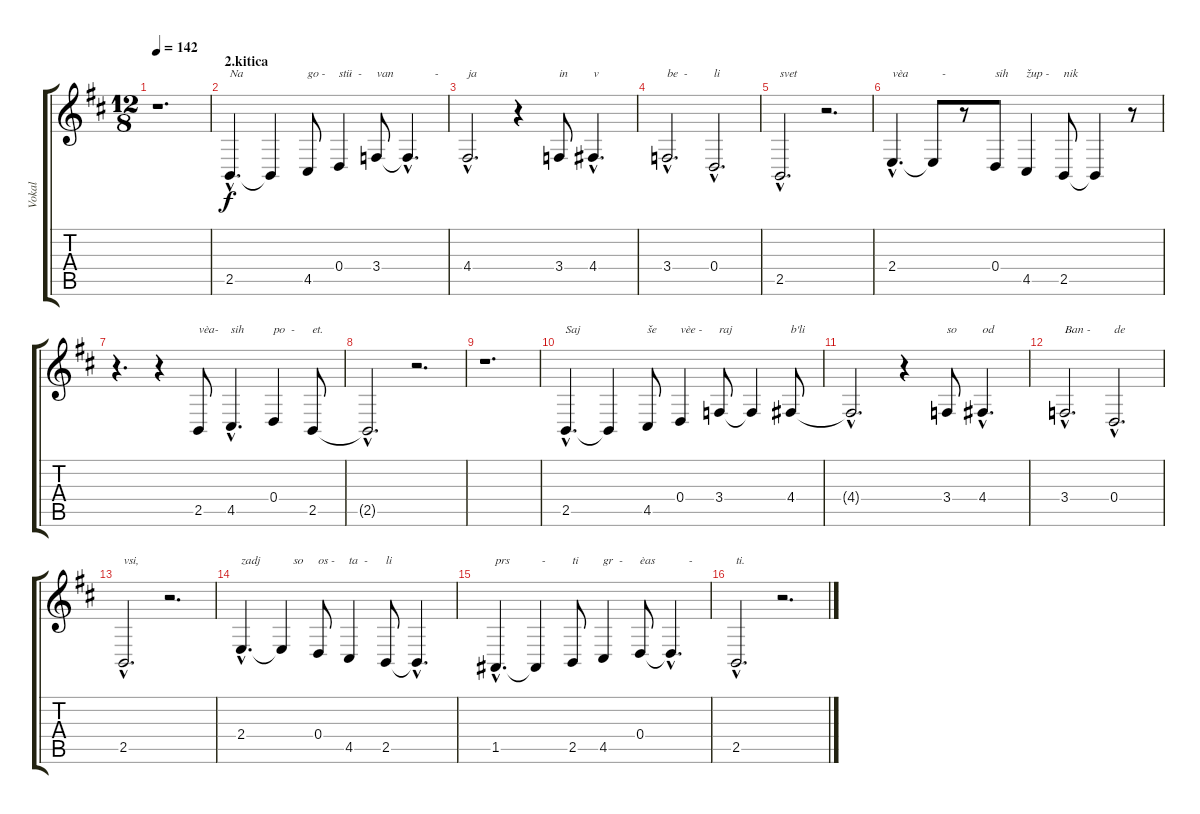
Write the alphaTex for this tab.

\track ("Vokal" "Vokal") {instrument altosax}
\staff {score tabs}
\tuning (E4 B3 G3 D3 A2 E2) {hide}
\ts (12 8)
\tempo 142
\clef g2
\ks d
r.1{d dy f} |
\section ("" "2.kitica")
2.5{hac}.4{d txt "Na"} 2.5{t}.4 4.5.8{txt "go -"} 0.4.4{txt "stü  -"} 3.4.8{txt "van"} 3.4{hac t}.4{d txt "         -"} |
4.4{hac}.2{d txt "ja"} r.4 3.4.8{txt "in"} 4.4{hac}.4{d txt "v"} |
3.4{hac}.2{d txt "be  -"} 0.4{hac}.2{d txt "li"} |
2.5{hac}.2{d txt "svet"} r.2{d} |
2.4{hac}.4{d txt "vèa"} 2.4{t}.8{txt "   -"} r.8 0.4.8{txt "sih"} 4.5.4{txt "žup -"} 2.5.8{txt "nik"} 2.5{t}.4 r.8 |
r.4{d} r.4 2.5.8{txt "vèa-"} 4.5{hac}.4{d txt "sih"} 0.4.4{txt "po  -"} 2.5.8{txt "et."} |
2.5{hac t}.2{d} r.2{d} |
r.1{d} |
2.5{hac}.4{d txt "Saj"} 2.5{t}.4 4.5.8{txt "še"} 0.4.4{txt "vèe -"} 3.4.8{txt "raj"} 3.4{t}.4 4.4.8{txt "b'li"} |
4.4{hac t}.2{d} r.4 3.4.8{txt "so"} 4.4{hac}.4{d txt "od"} |
3.4{hac}.2{d txt "Ban -"} 0.4{hac}.2{d txt "de"} |
2.5{hac}.2{d txt "vsi,"} r.2{d} |
2.4{hac}.4{d txt "zadj"} 2.4{t}.4{txt "    so"} 0.4.8{txt "os -"} 4.5.4{txt "ta  -"} 2.5.8{txt "li"} 2.5{hac t}.4{d} |
1.5{hac}.4{d txt "prs"} 1.5{t}.4{txt "  -"} 2.5.8{txt "ti"} 4.5.4{txt "gr  -"} 0.4.8{txt "èas"} 0.4{hac t}.4{d txt "      -"} |
2.5{hac}.2{d txt "ti."} r.2{d}
